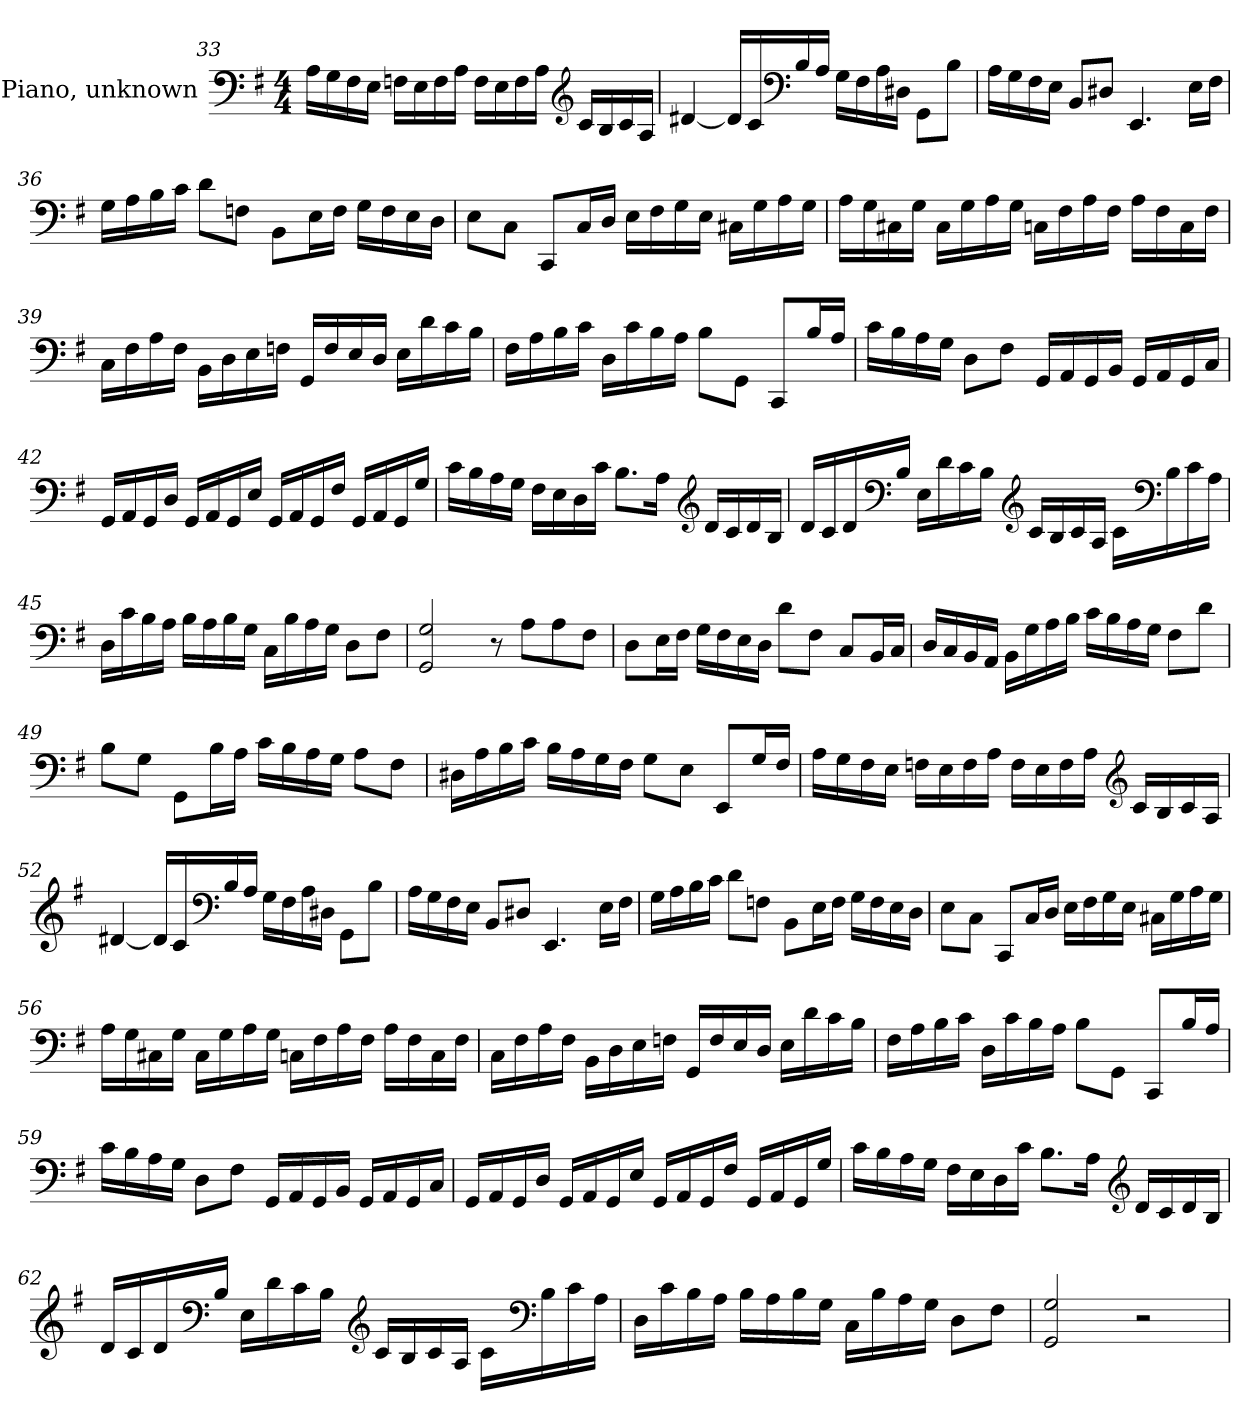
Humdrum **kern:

**kern
*part1
*staff1
*I"Piano, unknown
*I'Pno.
*clefF4
*k[f#]
*M4/4
=33
16A\LL
16G\
16F#\
16E\JJ
16Fn\LL
16E\
16F\
16A\JJ
16F\LL
16E\
16F\
16A\JJ
*clefG2
16c/LL
16B/
16c/
16A/JJ
=34
[4d#X/
16d#/LL]
16c/
*clefF4
16B/
16A/JJ
16G\LL
16F#\
16A\
16D#X\JJ
8GG\L
8B\J
!!LO:LB:g=z
=35
16A\LL
16G\
16F#\
16E\JJ
8BB/L
8D#X/J
4.EE/
16E\LL
16F#\JJ
=36
16G\LL
16A\
16B\
16c\JJ
8d\L
8Fn\J
8BB\L
16E\L
16F\JJ
16G\LL
16F\
16E\
16D\JJ
=37
8E\L
8C\J
8CC/L
16C/L
16D/JJ
16E\LL
16F#\
16G\
16E\JJ
16C#X\LL
16G\
16A\
16G\JJ
!!LO:LB:g=z
=38
16A\LL
16G\
16C#X\
16G\JJ
16C#\LL
16G\
16A\
16G\JJ
16Cn\LL
16F#\
16A\
16F#\JJ
16A\LL
16F#\
16C\
16F#\JJ
=39
16C\LL
16F#\
16A\
16F#\JJ
16BB\LL
16D\
16E\
16Fn\JJ
16GG/LL
16F/
16E/
16D/JJ
16E\LL
16d\
16c\
16B\JJ
=40
16F#\LL
16A\
16B\
16c\JJ
16D\LL
16c\
16B\
16A\JJ
8B\L
8GG\J
8CC/L
16B/L
16A/JJ
!!LO:LB:g=z
=41
16c\LL
16B\
16A\
16G\JJ
8D\L
8F#\J
16GG/LL
16AA/
16GG/
16BB/JJ
16GG/LL
16AA/
16GG/
16C/JJ
=42
16GG/LL
16AA/
16GG/
16D/JJ
16GG/LL
16AA/
16GG/
16E/JJ
16GG/LL
16AA/
16GG/
16F#/JJ
16GG/LL
16AA/
16GG/
16G/JJ
=43
16c\LL
16B\
16A\
16G\JJ
16F#\LL
16E\
16D\
16c\JJ
8.B\L
16A\Jk
*clefG2
16d/LL
16c/
16d/
16B/JJ
!!LO:LB:g=z
=44
16d/LL
16c/
16d/
*clefF4
16B/JJ
16E\LL
16d\
16c\
16B\JJ
*clefG2
16c/LL
16B/
16c/
16A/JJ
16c\LL
*clefF4
16B\
16c\
16A\JJ
=45
16D\LL
16c\
16B\
16A\JJ
16B\LL
16A\
16B\
16G\JJ
16C\LL
16B\
16A\
16G\JJ
8D\L
8F#\J
=46
2GG/ 2G/
8r
8A\L
8A\
8F#\J
!!LO:LB:g=z
=47
8D\L
16E\L
16F#\JJ
16G\LL
16F#\
16E\
16D\JJ
8d\L
8F#\J
8C/L
16BB/L
16C/JJ
=48
16D/LL
16C/
16BB/
16AA/JJ
16BB\LL
16G\
16A\
16B\JJ
16c\LL
16B\
16A\
16G\JJ
8F#\L
8d\J
=49
8B\L
8G\J
8GG\L
16B\L
16A\JJ
16c\LL
16B\
16A\
16G\JJ
8A\L
8F#\J
!!LO:LB:g=z
=50
16D#X\LL
16A\
16B\
16c\JJ
16B\LL
16A\
16G\
16F#\JJ
8G\L
8E\J
8EE/L
16G/L
16F#/JJ
=51
16A\LL
16G\
16F#\
16E\JJ
16Fn\LL
16E\
16F\
16A\JJ
16F\LL
16E\
16F\
16A\JJ
*clefG2
16c/LL
16B/
16c/
16A/JJ
=52
[4d#X/
16d#/LL]
16c/
*clefF4
16B/
16A/JJ
16G\LL
16F#\
16A\
16D#X\JJ
8GG\L
8B\J
!!LO:LB:g=z
=53
16A\LL
16G\
16F#\
16E\JJ
8BB/L
8D#X/J
4.EE/
16E\LL
16F#\JJ
=54
16G\LL
16A\
16B\
16c\JJ
8d\L
8Fn\J
8BB\L
16E\L
16F\JJ
16G\LL
16F\
16E\
16D\JJ
=55
8E\L
8C\J
8CC/L
16C/L
16D/JJ
16E\LL
16F#\
16G\
16E\JJ
16C#X\LL
16G\
16A\
16G\JJ
!!LO:LB:g=z
=56
16A\LL
16G\
16C#X\
16G\JJ
16C#\LL
16G\
16A\
16G\JJ
16Cn\LL
16F#\
16A\
16F#\JJ
16A\LL
16F#\
16C\
16F#\JJ
=57
16C\LL
16F#\
16A\
16F#\JJ
16BB\LL
16D\
16E\
16Fn\JJ
16GG/LL
16F/
16E/
16D/JJ
16E\LL
16d\
16c\
16B\JJ
=58
16F#\LL
16A\
16B\
16c\JJ
16D\LL
16c\
16B\
16A\JJ
8B\L
8GG\J
8CC/L
16B/L
16A/JJ
!!LO:LB:g=z
=59
16c\LL
16B\
16A\
16G\JJ
8D\L
8F#\J
16GG/LL
16AA/
16GG/
16BB/JJ
16GG/LL
16AA/
16GG/
16C/JJ
=60
16GG/LL
16AA/
16GG/
16D/JJ
16GG/LL
16AA/
16GG/
16E/JJ
16GG/LL
16AA/
16GG/
16F#/JJ
16GG/LL
16AA/
16GG/
16G/JJ
=61
16c\LL
16B\
16A\
16G\JJ
16F#\LL
16E\
16D\
16c\JJ
8.B\L
16A\Jk
*clefG2
16d/LL
16c/
16d/
16B/JJ
!!LO:LB:g=z
=62
16d/LL
16c/
16d/
*clefF4
16B/JJ
16E\LL
16d\
16c\
16B\JJ
*clefG2
16c/LL
16B/
16c/
16A/JJ
16c\LL
*clefF4
16B\
16c\
16A\JJ
=63
16D\LL
16c\
16B\
16A\JJ
16B\LL
16A\
16B\
16G\JJ
16C\LL
16B\
16A\
16G\JJ
8D\L
8F#\J
=64
2GG/ 2G/
2r
=
*-
